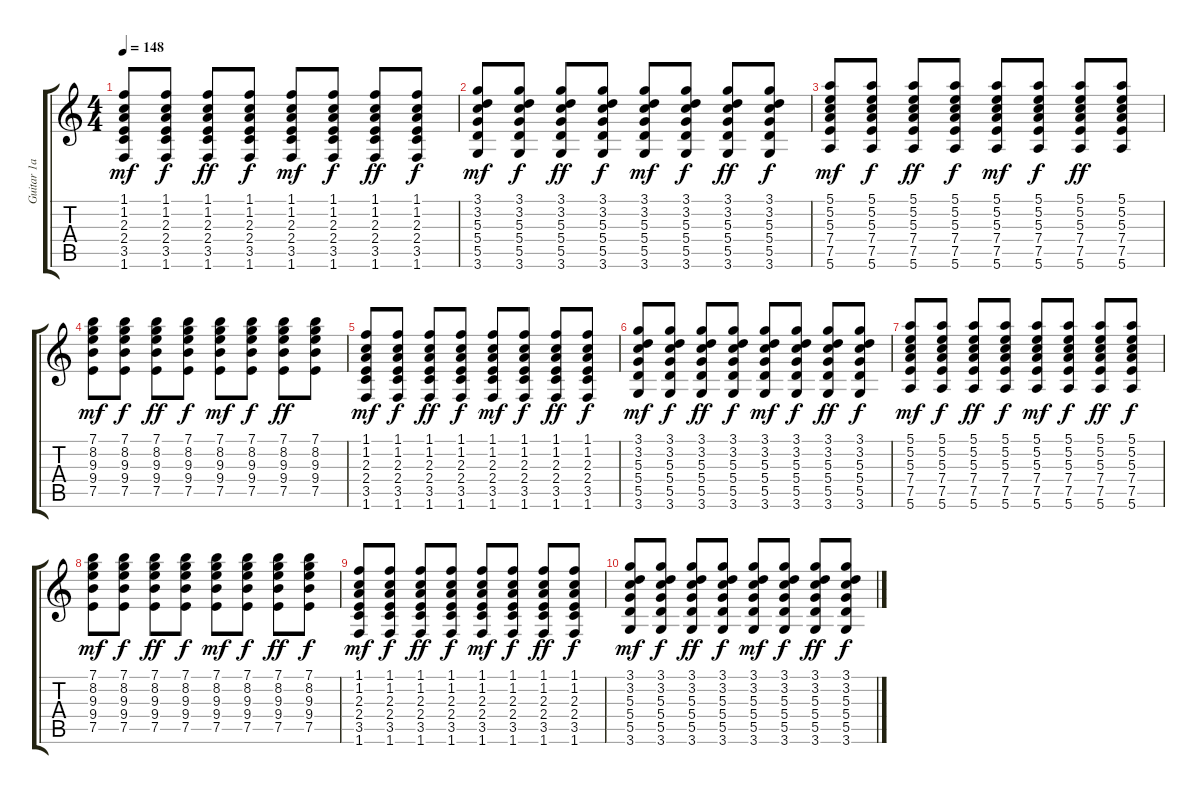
\track ("Guitar 1a" "Guitar 1a") {instrument acousticguitarsteel}
\staff {score tabs}
\tuning (E4 B3 G3 D3 A2 E2) {hide}
\ts (4 4)
\tempo 148
\clef g2
\ks c
(1.1 1.2 2.3 2.4 3.5 1.6).8{dy mf} (1.1 1.2 2.3 2.4 3.5 1.6).8{dy f} (1.1 1.2 2.3 2.4 3.5 1.6).8{dy ff} (1.1 1.2 2.3 2.4 3.5 1.6).8{dy f} (1.1 1.2 2.3 2.4 3.5 1.6).8{dy mf} (1.1 1.2 2.3 2.4 3.5 1.6).8{dy f} (1.1 1.2 2.3 2.4 3.5 1.6).8{dy ff} (1.1 1.2 2.3 2.4 3.5 1.6).8{dy f} |
(3.1 3.2 5.3 5.4 5.5 3.6).8{dy mf} (3.1 3.2 5.3 5.4 5.5 3.6).8{dy f} (3.1 3.2 5.3 5.4 5.5 3.6).8{dy ff} (3.1 3.2 5.3 5.4 5.5 3.6).8{dy f} (3.1 3.2 5.3 5.4 5.5 3.6).8{dy mf} (3.1 3.2 5.3 5.4 5.5 3.6).8{dy f} (3.1 3.2 5.3 5.4 5.5 3.6).8{dy ff} (3.1 3.2 5.3 5.4 5.5 3.6).8{dy f} |
(5.1 5.2 5.3 7.4 7.5 5.6).8{dy mf} (5.1 5.2 5.3 7.4 7.5 5.6).8{dy f} (5.1 5.2 5.3 7.4 7.5 5.6).8{dy ff} (5.1 5.2 5.3 7.4 7.5 5.6).8{dy f} (5.1 5.2 5.3 7.4 7.5 5.6).8{dy mf} (5.1 5.2 5.3 7.4 7.5 5.6).8{dy f} (5.1 5.2 5.3 7.4 7.5 5.6).8{dy ff} (5.1 5.2 5.3 7.4 7.5 5.6).8 |
(7.1 8.2 9.3 9.4 7.5).8{dy mf} (7.1 8.2 9.3 9.4 7.5).8{dy f} (7.1 8.2 9.3 9.4 7.5).8{dy ff} (7.1 8.2 9.3 9.4 7.5).8{dy f} (7.1 8.2 9.3 9.4 7.5).8{dy mf} (7.1 8.2 9.3 9.4 7.5).8{dy f} (7.1 8.2 9.3 9.4 7.5).8{dy ff} (7.1 8.2 9.3 9.4 7.5).8 |
(1.1 1.2 2.3 2.4 3.5 1.6).8{dy mf} (1.1 1.2 2.3 2.4 3.5 1.6).8{dy f} (1.1 1.2 2.3 2.4 3.5 1.6).8{dy ff} (1.1 1.2 2.3 2.4 3.5 1.6).8{dy f} (1.1 1.2 2.3 2.4 3.5 1.6).8{dy mf} (1.1 1.2 2.3 2.4 3.5 1.6).8{dy f} (1.1 1.2 2.3 2.4 3.5 1.6).8{dy ff} (1.1 1.2 2.3 2.4 3.5 1.6).8{dy f} |
(3.1 3.2 5.3 5.4 5.5 3.6).8{dy mf} (3.1 3.2 5.3 5.4 5.5 3.6).8{dy f} (3.1 3.2 5.3 5.4 5.5 3.6).8{dy ff} (3.1 3.2 5.3 5.4 5.5 3.6).8{dy f} (3.1 3.2 5.3 5.4 5.5 3.6).8{dy mf} (3.1 3.2 5.3 5.4 5.5 3.6).8{dy f} (3.1 3.2 5.3 5.4 5.5 3.6).8{dy ff} (3.1 3.2 5.3 5.4 5.5 3.6).8{dy f} |
(5.1 5.2 5.3 7.4 7.5 5.6).8{dy mf} (5.1 5.2 5.3 7.4 7.5 5.6).8{dy f} (5.1 5.2 5.3 7.4 7.5 5.6).8{dy ff} (5.1 5.2 5.3 7.4 7.5 5.6).8{dy f} (5.1 5.2 5.3 7.4 7.5 5.6).8{dy mf} (5.1 5.2 5.3 7.4 7.5 5.6).8{dy f} (5.1 5.2 5.3 7.4 7.5 5.6).8{dy ff} (5.1 5.2 5.3 7.4 7.5 5.6).8{dy f} |
(7.1 8.2 9.3 9.4 7.5).8{dy mf} (7.1 8.2 9.3 9.4 7.5).8{dy f} (7.1 8.2 9.3 9.4 7.5).8{dy ff} (7.1 8.2 9.3 9.4 7.5).8{dy f} (7.1 8.2 9.3 9.4 7.5).8{dy mf} (7.1 8.2 9.3 9.4 7.5).8{dy f} (7.1 8.2 9.3 9.4 7.5).8{dy ff} (7.1 8.2 9.3 9.4 7.5).8{dy f} |
(1.1 1.2 2.3 2.4 3.5 1.6).8{dy mf} (1.1 1.2 2.3 2.4 3.5 1.6).8{dy f} (1.1 1.2 2.3 2.4 3.5 1.6).8{dy ff} (1.1 1.2 2.3 2.4 3.5 1.6).8{dy f} (1.1 1.2 2.3 2.4 3.5 1.6).8{dy mf} (1.1 1.2 2.3 2.4 3.5 1.6).8{dy f} (1.1 1.2 2.3 2.4 3.5 1.6).8{dy ff} (1.1 1.2 2.3 2.4 3.5 1.6).8{dy f} |
(3.1 3.2 5.3 5.4 5.5 3.6).8{dy mf} (3.1 3.2 5.3 5.4 5.5 3.6).8{dy f} (3.1 3.2 5.3 5.4 5.5 3.6).8{dy ff} (3.1 3.2 5.3 5.4 5.5 3.6).8{dy f} (3.1 3.2 5.3 5.4 5.5 3.6).8{dy mf} (3.1 3.2 5.3 5.4 5.5 3.6).8{dy f} (3.1 3.2 5.3 5.4 5.5 3.6).8{dy ff} (3.1 3.2 5.3 5.4 5.5 3.6).8{dy f}
